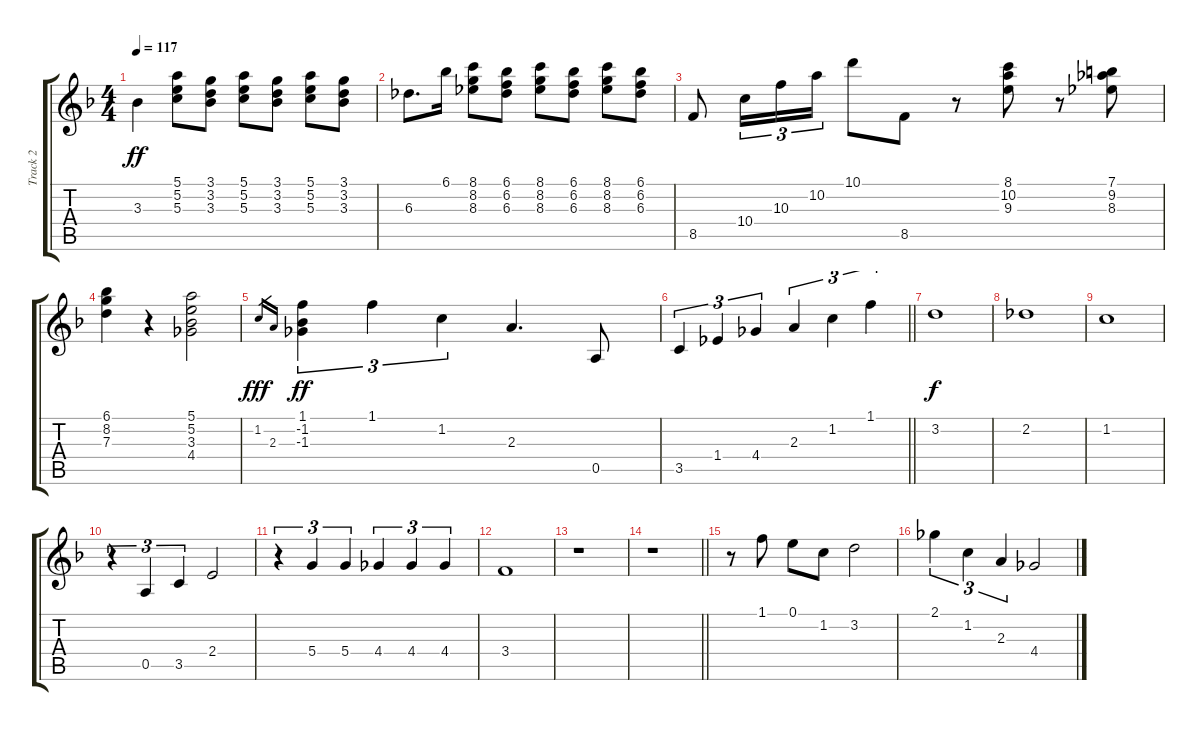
\track ("Track 2" "Track 2") {instrument acousticguitarnylon}
\staff {score tabs}
\tuning (E4 B3 G3 D3 A2 E2) {hide}
\ts (4 4)
\tempo 117
\clef g2
\ks f
3.3.4{dy ff} (5.1 5.2 5.3).8 (3.1 3.2 3.3).8 (5.1 5.2 5.3).8 (3.1 3.2 3.3).8 (5.1 5.2 5.3).8 (3.1 3.2 3.3).8 |
6.3.8{d} 6.1.16 (8.1 8.2 8.3).8 (6.1 6.2 6.3).8 (8.1 8.2 8.3).8 (6.1 6.2 6.3).8 (8.1 8.2 8.3).8 (6.1 6.2 6.3).8 |
8.5.8 10.4.16{tu (3 2)} 10.3.16{tu (3 2)} 10.2.16{tu (3 2)} 10.1.8 8.5.8 r.8 (8.1 10.2 9.3).8 r.8 (7.1 9.2 8.3).8 |
(6.1 8.2 7.3).4 r.4 (5.1 5.2 3.3 4.4).2 |
1.2.16{gr dy fff} 2.3.16{gr} (1.1 -1.2 -1.3).4{tu (3 2) dy ff} 1.1.4{tu (3 2)} 1.2.4{tu (3 2)} 2.3.4{d} 0.5.8 |
\barLineRight lightlight
3.5.4{tu (3 2)} 1.4.4{tu (3 2)} 4.4.4{tu (3 2)} 2.3.4{tu (3 2)} 1.2.4{tu (3 2)} 1.1.4{tu (3 2)} |
3.2.1{dy f} |
2.2.1 |
1.2.1 |
r.4{tu (3 2)} 0.5.4{tu (3 2)} 3.5.4{tu (3 2)} 2.4.2 |
r.4{tu (3 2)} 5.4.4{tu (3 2)} 5.4.4{tu (3 2)} 4.4.4{tu (3 2)} 4.4.4{tu (3 2)} 4.4.4{tu (3 2)} |
3.4.1 |
r.1 |
\barLineRight lightlight
r.1 |
r.8 1.1.8 0.1.8 1.2.8 3.2.2 |
2.1.4{tu (3 2)} 1.2.4{tu (3 2)} 2.3.4{tu (3 2)} 4.4.2
